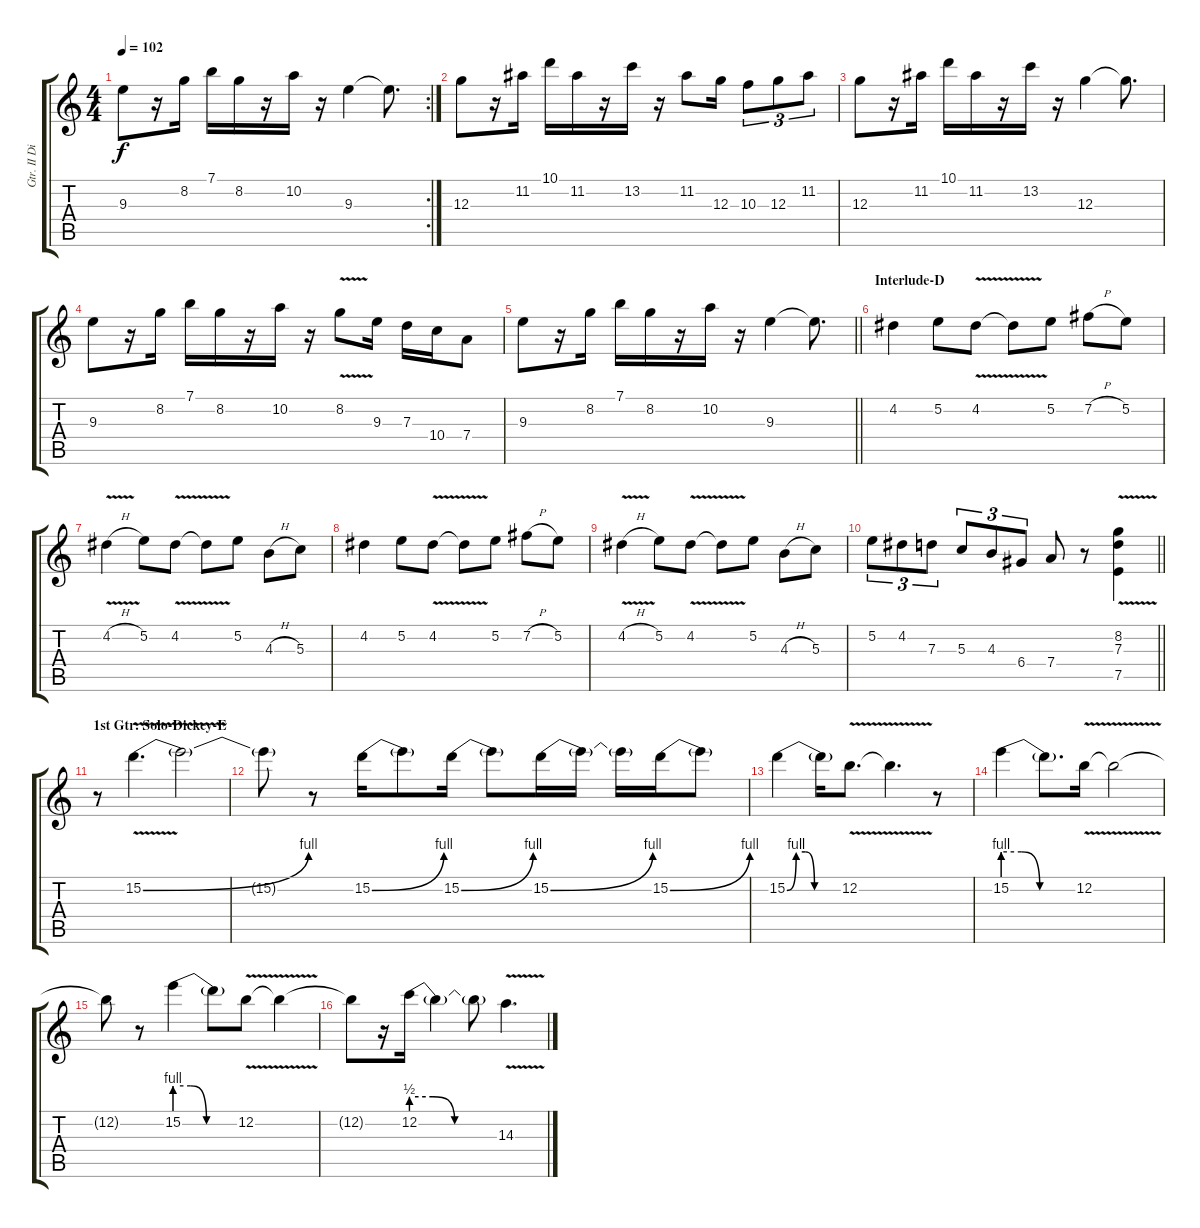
\track ("Gtr. II Dickey" "Gtr. II Di") {instrument electricguitarclean}
\staff {score tabs}
\tuning (E4 B3 G3 D3 A2 E2) {hide}
\rc 2
\ts (4 4)
\tempo 102
\clef g2
\ks c
9.3.8{dy f} r.16 8.2.16 7.1.16 8.2.16 r.16 10.2.16 r.16 9.3.4 9.3{t}.8{d} |
12.3.8 r.16 11.2.16 10.1.16 11.2.16 r.16 13.2.16 r.16 11.2.8 12.3.16 10.3.8{tu (3 2)} 12.3.8{tu (3 2)} 11.2.8{tu (3 2)} |
12.3.8 r.16 11.2.16 10.1.16 11.2.16 r.16 13.2.16 r.16 12.3.4 12.3{t}.8{d} |
9.3.8 r.16 8.2.16 7.1.16 8.2.16 r.16 10.2.16 r.16 8.2{v}.8 9.3.16 7.3.16 10.4.16 7.4.8 |
\barLineRight lightlight
9.3.8 r.16 8.2.16 7.1.16 8.2.16 r.16 10.2.16 r.16 9.3.4 9.3{t}.8{d} |
\section ("" "Interlude-D")
4.2.4 5.2.8 4.2{v}.8 4.2{t}.8 5.2.8 7.2{h}.8 5.2.8 |
4.2{v h}.4 5.2.8 4.2{v}.8 4.2{t}.8 5.2.8 4.3{h}.8 5.3.8 |
4.2.4 5.2.8 4.2{v}.8 4.2{t}.8 5.2.8 7.2{h}.8 5.2.8 |
4.2{v h}.4 5.2.8 4.2{v}.8 4.2{t}.8 5.2.8 4.3{h}.8 5.3.8 |
\barLineRight lightlight
5.2.8{tu (3 2)} 4.2.8{tu (3 2)} 7.3.8{tu (3 2)} 5.3.8{tu (3 2)} 4.3.8{tu (3 2)} 6.4.8{tu (3 2)} 7.4.8 r.8 (8.2{v} 7.3{v} 7.5{v}).4 |
\section ("" "1st Gtr. Solo-Dickey-E")
r.8{volume 13} 15.2{be (bend 0 0 60 4) v}.4{d} 15.2{t}.2 |
15.2{t}.8 r.8 15.2{be (bend 0 0 60 4)}.16 15.2{t}.8 15.2{be (bend 0 0 60 4)}.16 15.2{t}.8 15.2{be (bend 0 0 60 4)}.16 15.2{t}.16 15.2{t}.16 15.2{be (bend 0 0 60 4)}.16 15.2{t}.8 |
15.2{be (custom 0 0 10 4 20 4 30 0 60 0)}.4 15.2{t}.16 12.2{v}.8{d} 12.2{t}.4{d} r.8 |
15.2{be (custom 0 4 15 4 30 0 60 0)}.4 15.2{t}.8{d} 12.2{v}.16 12.2{t}.2 |
12.2{t}.8 r.8 15.2{be (custom 0 4 15 4 30 0 60 0)}.4 15.2{t}.8 12.2{v}.8 12.2{t}.4 |
12.2{t}.8 r.16 12.2{be (custom 0 2 15 2 30 0 60 0)}.16 12.2{t}.4 12.2{t}.8 14.3{v}.4{d}
